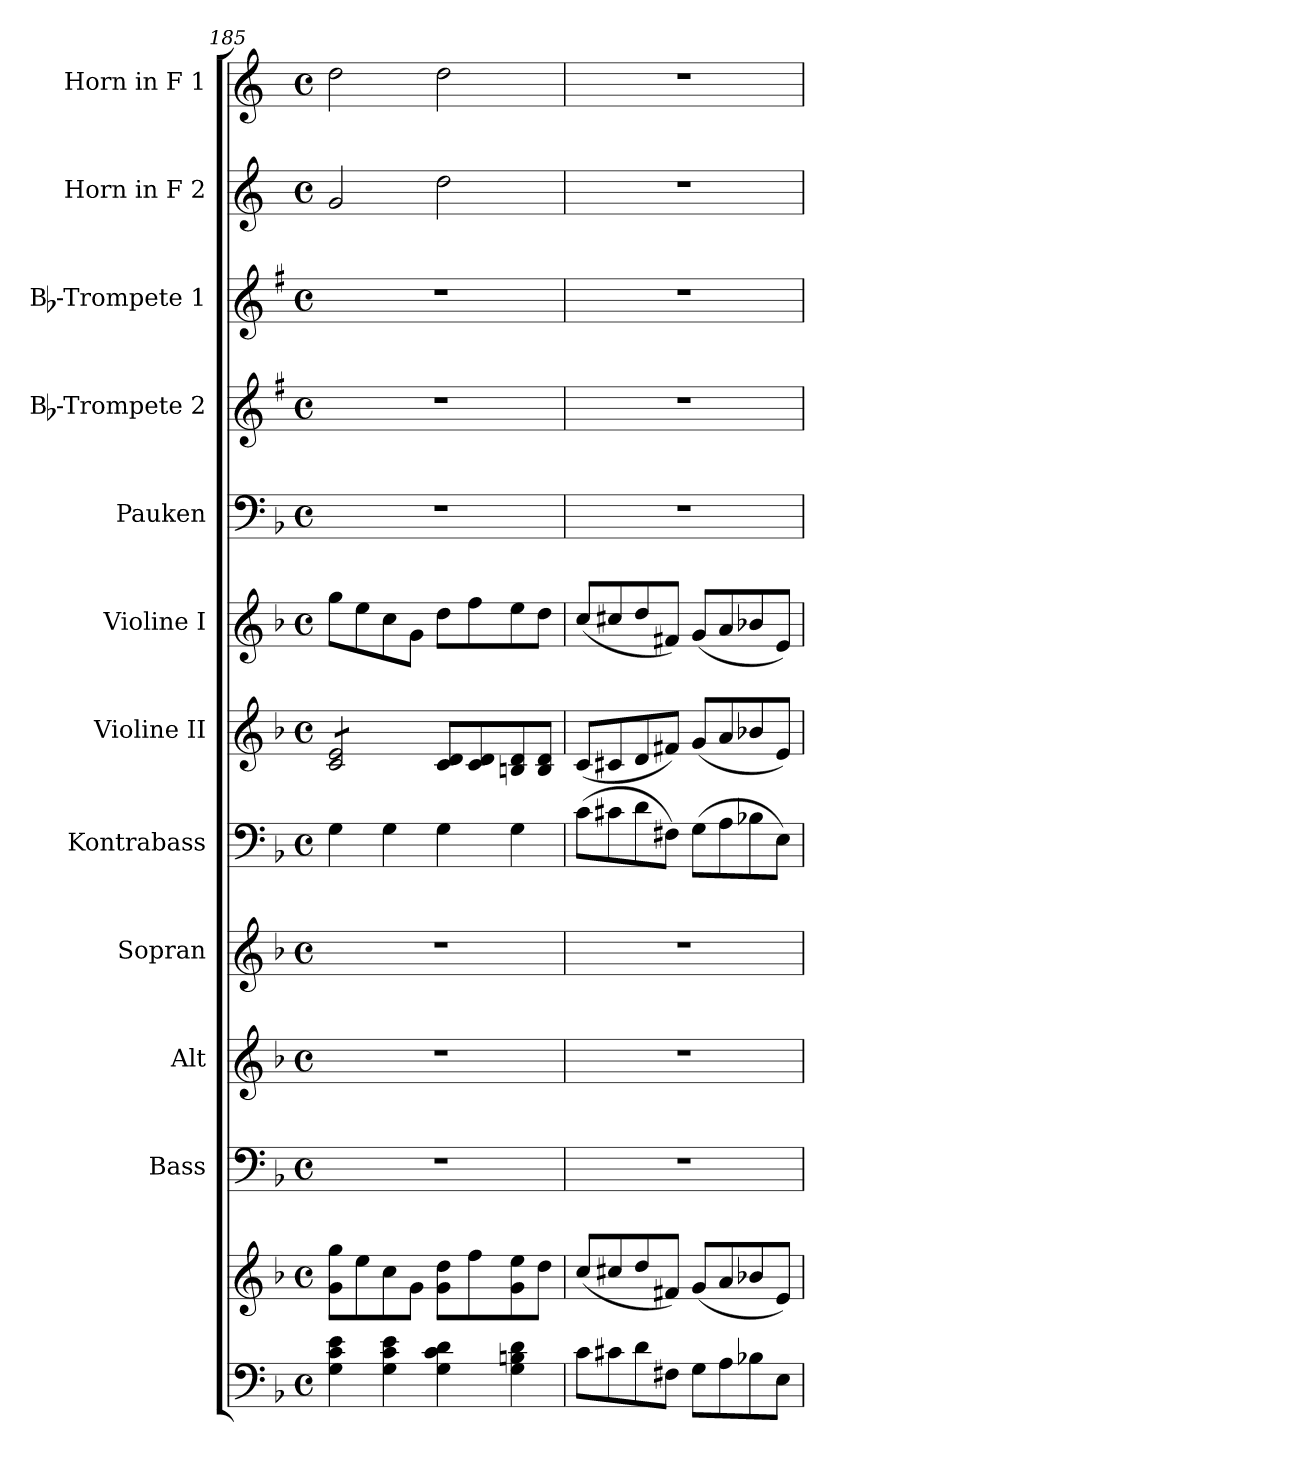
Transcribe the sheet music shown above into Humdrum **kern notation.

**kern	**kern	**kern	**kern	**kern	**kern	**kern	**kern	**kern	**kern	**kern	**kern	**kern
*part12	*part12	*part11	*part10	*part9	*part8	*part7	*part6	*part5	*part4	*part3	*part2	*part1
*staff13	*staff12	*staff11	*staff10	*staff9	*staff8	*staff7	*staff6	*staff5	*staff4	*staff3	*staff2	*staff1
*	*	*I"Bass	*I"Alt	*I"Sopran	*I"Kontrabass	*I"Violine II	*I"Violine I	*I"Pauken	*I"Bb-Trompete 2	*I"Bb-Trompete 1	*I"Horn in F 2	*I"Horn in F 1
*	*	*I'B.	*I'A.	*I'S.	*I'Kb.	*I'Vl. II	*I'Vl. I	*I'Pk.	*I'Bb Trp. 2	*I'Bb Trp. 1	*	*
*clefF4	*clefG2	*clefF4	*clefG2	*clefG2	*clefF4	*clefG2	*clefG2	*clefF4	*clefG2	*clefG2	*clefG2	*clefG2
*	*	*	*	*	*ITrd7c12	*	*	*	*ITrd1c2	*ITrd1c2	*ITrd4c7	*ITrd4c7
*k[b-]	*k[b-]	*k[b-]	*k[b-]	*k[b-]	*k[b-]	*k[b-]	*k[b-]	*k[b-]	*k[b-]	*k[b-]	*k[b-]	*k[b-]
*F:	*F:	*F:	*F:	*F:	*F:	*F:	*F:	*F:	*F:	*F:	*F:	*F:
*M4/4	*M4/4	*M4/4	*M4/4	*M4/4	*M4/4	*M4/4	*M4/4	*M4/4	*M4/4	*M4/4	*M4/4	*M4/4
*met(c)	*met(c)	*met(c)	*met(c)	*met(c)	*met(c)	*met(c)	*met(c)	*met(c)	*met(c)	*met(c)	*met(c)	*met(c)
=185	=185	=185	=185	=185	=185	=185	=185	=185	=185	=185	=185	=185
*	*	*	*	*	*	*tremolo	*	*	*	*	*	*
4G\ 4c\ 4e\	8g\ 8gg\L	1r	1r	1r	4GG\	8c/ 8e/L	8gg\L	1r	1r	1r	2c/	2g\
.	8ee\	.	.	.	.	8c/ 8e/	8ee\	.	.	.	.	.
4G\ 4c\ 4e\	8cc\	.	.	.	4GG\	8c/ 8e/	8cc\	.	.	.	.	.
.	8g\J	.	.	.	.	8c/ 8e/J	8g\J	.	.	.	.	.
*	*	*	*	*	*	*Xtremolo	*	*	*	*	*	*
4G\ 4c\ 4d\	8g\ 8dd\L	.	.	.	4GG\	8c/ 8d/L	8dd\L	.	.	.	2g\	2g\
.	8ff\	.	.	.	.	8c/ 8d/	8ff\	.	.	.	.	.
4G\ 4Bn\ 4d\	8g\ 8ee\	.	.	.	4GG\	8Bn/ 8d/	8ee\	.	.	.	.	.
.	8dd\J	.	.	.	.	8B/ 8d/J	8dd\J	.	.	.	.	.
!!LO:PB:g=z
=186	=186	=186	=186	=186	=186	=186	=186	=186	=186	=186	=186	=186
8c\L	(<8cc/L	1r	1r	1r	(>8C\L	(<8c/L	(<8cc/L	1r	1r	1r	1r	1r
8c#X\	8cc#X/	.	.	.	8C#X\	8c#X/	8cc#X/	.	.	.	.	.
8d\	8dd/	.	.	.	8D\	8d/	8dd/	.	.	.	.	.
8F#X\J	8f#X/J)	.	.	.	8FF#X\J)	8f#X/J)	8f#X/J)	.	.	.	.	.
8G\L	(<8g/L	.	.	.	(>8GG\L	(<8g/L	(<8g/L	.	.	.	.	.
8A\	8a/	.	.	.	8AA\	8a/	8a/	.	.	.	.	.
8B-X\	8b-X/	.	.	.	8BB-X\	8b-X/	8b-X/	.	.	.	.	.
8E\J	8e/J)	.	.	.	8EE\J)	8e/J)	8e/J)	.	.	.	.	.
=	=	=	=	=	=	=	=	=	=	=	=	=
*-	*-	*-	*-	*-	*-	*-	*-	*-	*-	*-	*-	*-
